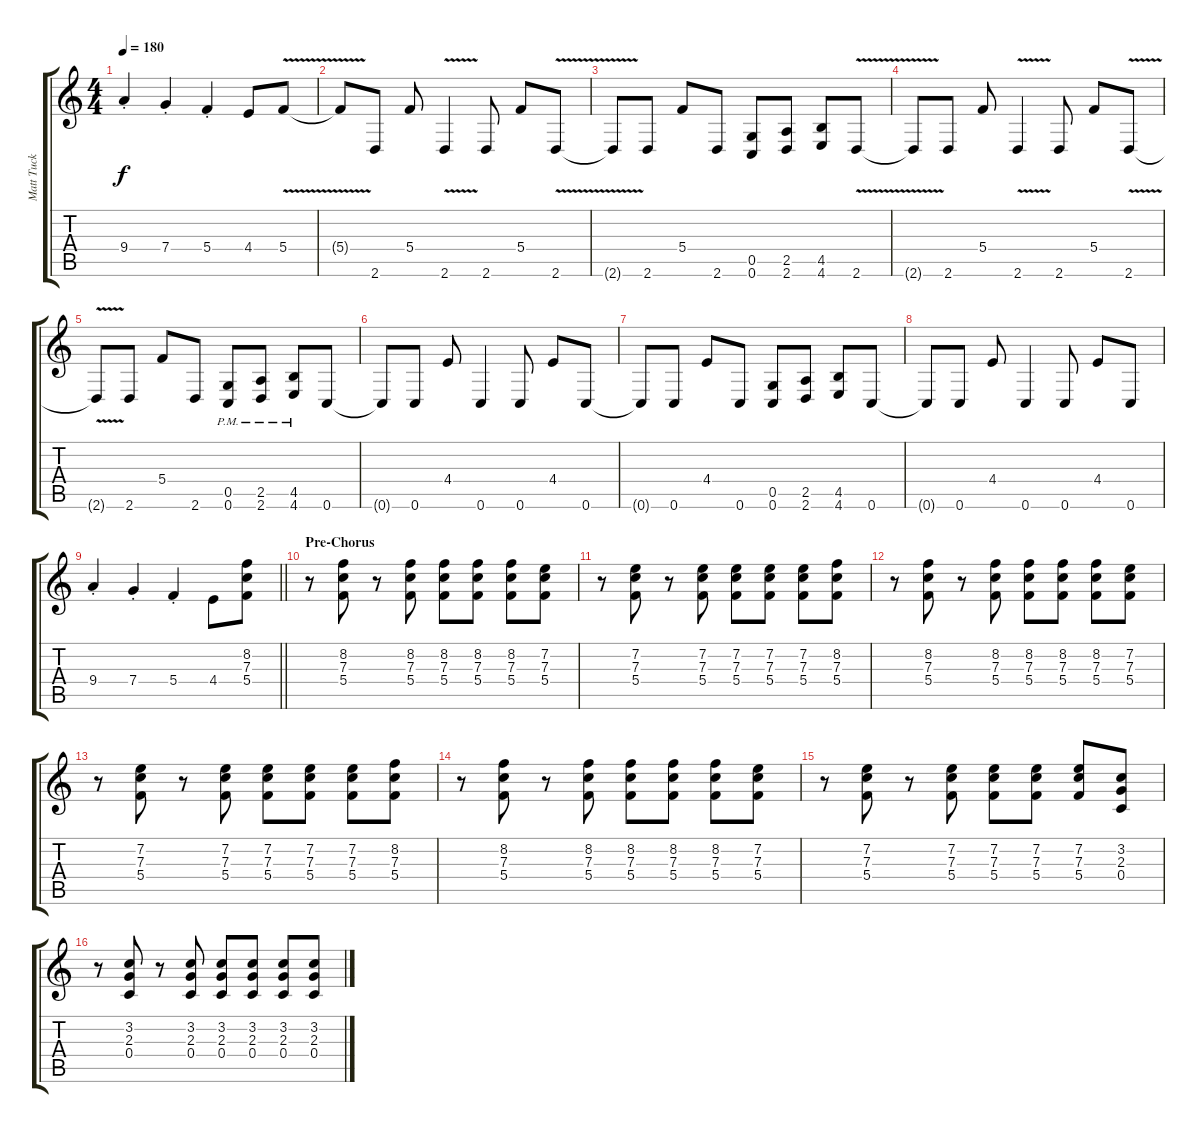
\track ("Matt Tuck" "Matt Tuck") {instrument distortionguitar}
\staff {score tabs}
\tuning (D4 A3 F3 C3 G2 C2) {hide}
\ts (4 4)
\tempo 180
\clef g2
\ks c
9.4{st}.4{dy f} 7.4{st}.4 5.4{st}.4 4.4.8 5.4{v}.8 |
5.4{t}.8 2.6.8 5.4.8 2.6{v}.4 2.6.8 5.4.8 2.6{v}.8 |
2.6{t}.8 2.6.8 5.4.8 2.6.8 (0.5 0.6).8 (2.5 2.6).8 (4.5 4.6).8 2.6{v}.8 |
2.6{t}.8 2.6.8 5.4.8 2.6{v}.4 2.6.8 5.4.8 2.6{v}.8 |
2.6{t}.8 2.6.8 5.4.8 2.6.8 (0.5{pm} 0.6{pm}).8 (2.5{pm} 2.6{pm}).8 (4.5{pm} 4.6{pm}).8 0.6.8 |
0.6{t}.8 0.6.8 4.4.8 0.6.4 0.6.8 4.4.8 0.6.8 |
0.6{t}.8 0.6.8 4.4.8 0.6.8 (0.5 0.6).8 (2.5 2.6).8 (4.5 4.6).8 0.6.8 |
0.6{t}.8 0.6.8 4.4.8 0.6.4 0.6.8 4.4.8 0.6.8 |
\barLineRight lightlight
9.4{st}.4 7.4{st}.4 5.4{st}.4 4.4.8 (8.2 7.3 5.4).8{balance 5} |
\section ("" "Pre-Chorus")
r.8 (8.2 7.3 5.4).8 r.8 (8.2 7.3 5.4).8 (8.2 7.3 5.4).8 (8.2 7.3 5.4).8 (8.2 7.3 5.4).8 (7.2 7.3 5.4).8 |
r.8 (7.2 7.3 5.4).8 r.8 (7.2 7.3 5.4).8 (7.2 7.3 5.4).8 (7.2 7.3 5.4).8 (7.2 7.3 5.4).8 (8.2 7.3 5.4).8 |
r.8 (8.2 7.3 5.4).8 r.8 (8.2 7.3 5.4).8 (8.2 7.3 5.4).8 (8.2 7.3 5.4).8 (8.2 7.3 5.4).8 (7.2 7.3 5.4).8 |
r.8 (7.2 7.3 5.4).8 r.8 (7.2 7.3 5.4).8 (7.2 7.3 5.4).8 (7.2 7.3 5.4).8 (7.2 7.3 5.4).8 (8.2 7.3 5.4).8 |
r.8 (8.2 7.3 5.4).8 r.8 (8.2 7.3 5.4).8 (8.2 7.3 5.4).8 (8.2 7.3 5.4).8 (8.2 7.3 5.4).8 (7.2 7.3 5.4).8 |
r.8 (7.2 7.3 5.4).8 r.8 (7.2 7.3 5.4).8 (7.2 7.3 5.4).8 (7.2 7.3 5.4).8 (7.2 7.3 5.4).8 (3.2 2.3 0.4).8 |
r.8 (3.2 2.3 0.4).8 r.8 (3.2 2.3 0.4).8 (3.2 2.3 0.4).8 (3.2 2.3 0.4).8 (3.2 2.3 0.4).8 (3.2 2.3 0.4).8
